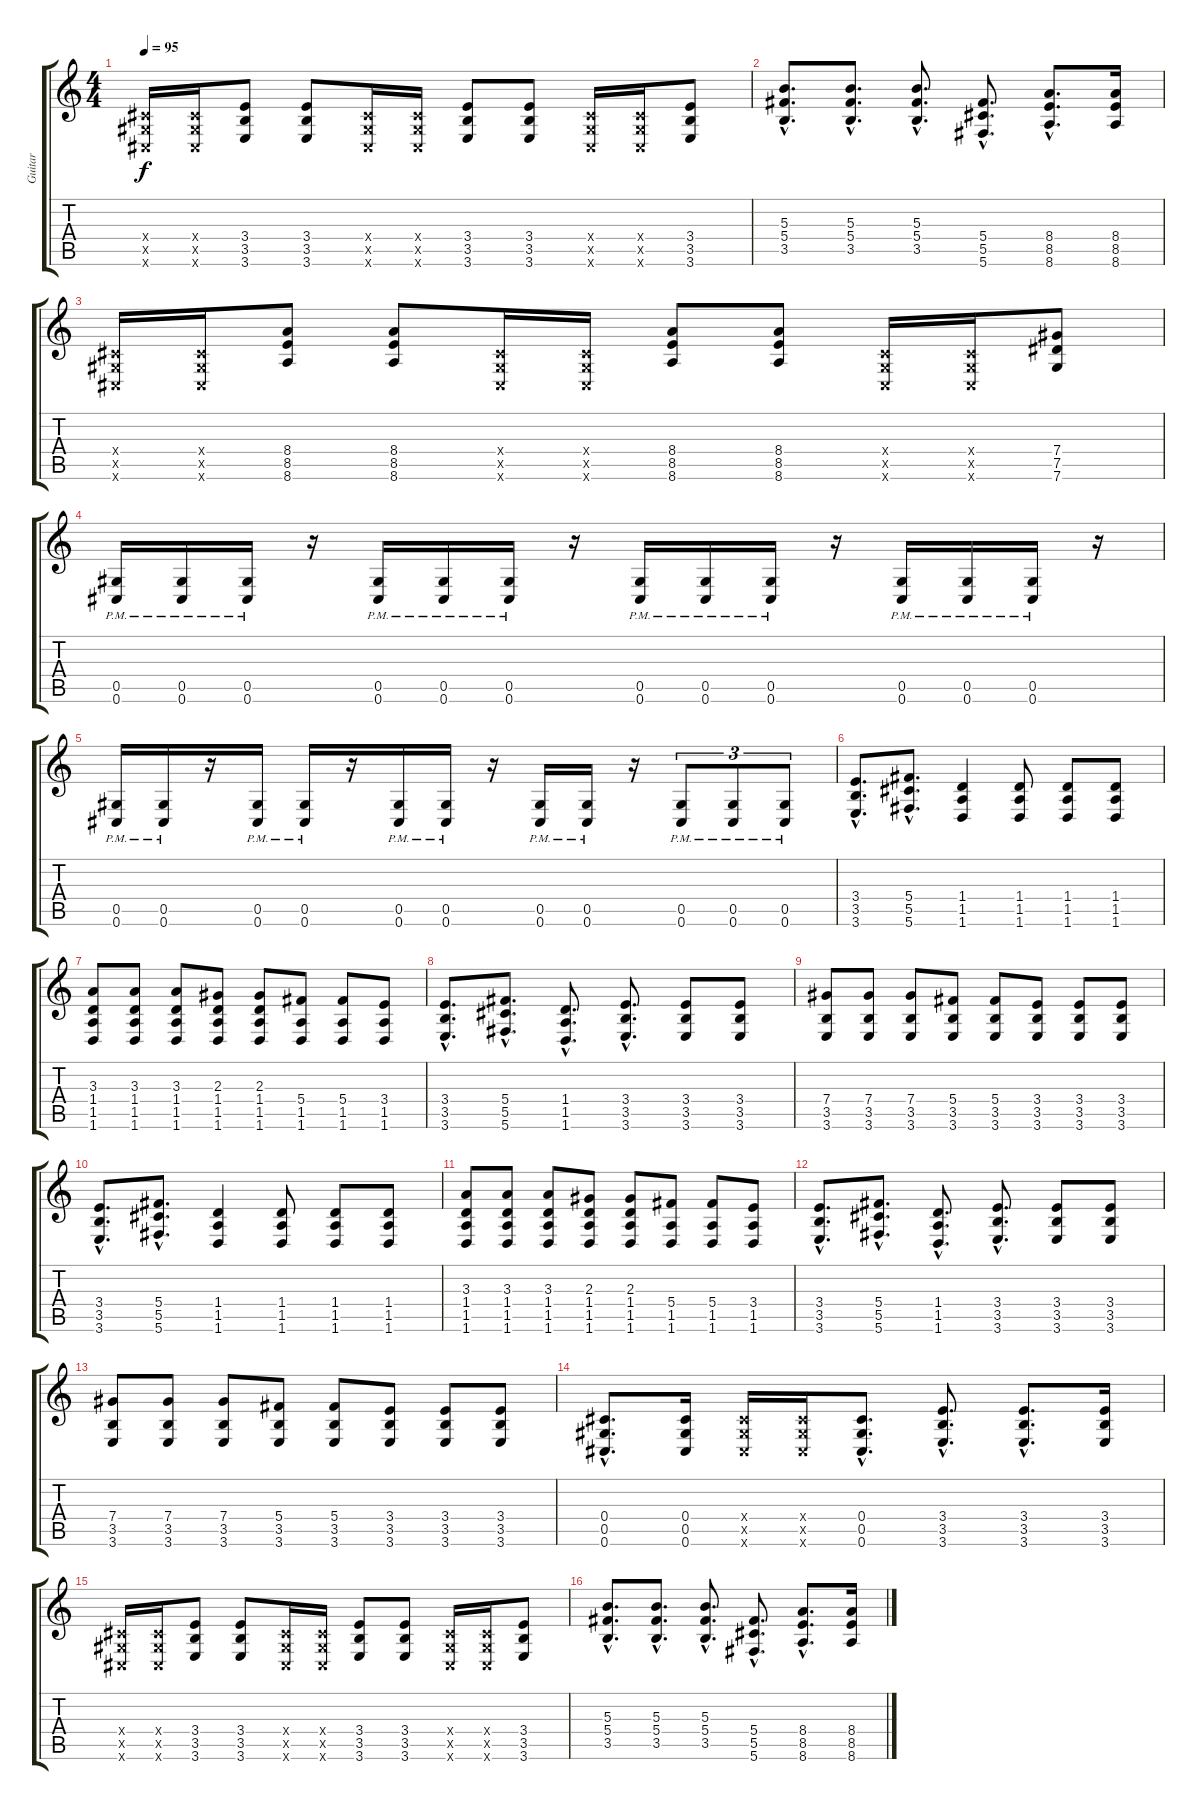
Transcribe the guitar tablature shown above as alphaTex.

\track ("Guitar" "Guitar") {instrument distortionguitar}
\staff {score tabs}
\tuning (Eb4 Bb3 Gb3 Db3 Ab2 Db2) {hide}
\ts (4 4)
\tempo 95
\clef g2
\ks c
(0.4{x} 0.5{x} 0.6{x}).16{dy f} (0.4{x} 0.5{x} 0.6{x}).16 (3.4 3.5 3.6).8 (3.4 3.5 3.6).8 (0.4{x} 0.5{x} 0.6{x}).16 (0.4{x} 0.5{x} 0.6{x}).16 (3.4 3.5 3.6).8 (3.4 3.5 3.6).8 (0.4{x} 0.5{x} 0.6{x}).16 (0.4{x} 0.5{x} 0.6{x}).16 (3.4 3.5 3.6).8 |
(5.3{hac} 5.4{hac} 3.5{hac}).8{d} (5.3{hac} 5.4{hac} 3.5{hac}).8{d} (5.3{hac} 5.4{hac} 3.5{hac}).8{d} (5.4{hac} 5.5{hac} 5.6{hac}).8{d} (8.4{hac} 8.5{hac} 8.6{hac}).8{d} (8.4 8.5 8.6).16 |
(0.4{x} 0.5{x} 0.6{x}).16 (0.4{x} 0.5{x} 0.6{x}).16 (8.4 8.5 8.6).8 (8.4 8.5 8.6).8 (0.4{x} 0.5{x} 0.6{x}).16 (0.4{x} 0.5{x} 0.6{x}).16 (8.4 8.5 8.6).8 (8.4 8.5 8.6).8 (0.4{x} 0.5{x} 0.6{x}).16 (0.4{x} 0.5{x} 0.6{x}).16 (7.4 7.5 7.6).8 |
(0.5{pm} 0.6{pm}).16 (0.5{pm} 0.6{pm}).16 (0.5{pm} 0.6{pm}).16 r.16 (0.5{pm} 0.6{pm}).16 (0.5{pm} 0.6{pm}).16 (0.5{pm} 0.6{pm}).16 r.16 (0.5{pm} 0.6{pm}).16 (0.5{pm} 0.6{pm}).16 (0.5{pm} 0.6{pm}).16 r.16 (0.5{pm} 0.6{pm}).16 (0.5{pm} 0.6{pm}).16 (0.5{pm} 0.6{pm}).16 r.16 |
(0.5{pm} 0.6{pm}).16 (0.5{pm} 0.6{pm}).16 r.16 (0.5{pm} 0.6{pm}).16 (0.5{pm} 0.6{pm}).16 r.16 (0.5{pm} 0.6{pm}).16 (0.5{pm} 0.6{pm}).16 r.16 (0.5{pm} 0.6{pm}).16 (0.5{pm} 0.6{pm}).16 r.16 (0.5{pm} 0.6{pm}).8{tu (3 2)} (0.5{pm} 0.6{pm}).8{tu (3 2)} (0.5{pm} 0.6{pm}).8{tu (3 2)} |
(3.4{hac} 3.5{hac} 3.6{hac}).8{d} (5.4{hac} 5.5{hac} 5.6{hac}).8{d} (1.4 1.5 1.6).4 (1.4 1.5 1.6).8 (1.4 1.5 1.6).8 (1.4 1.5 1.6).8 |
(3.3 1.4 1.5 1.6).8 (3.3 1.4 1.5 1.6).8 (3.3 1.4 1.5 1.6).8 (2.3 1.4 1.5 1.6).8 (2.3 1.4 1.5 1.6).8 (5.4 1.5 1.6).8 (5.4 1.5 1.6).8 (3.4 1.5 1.6).8 |
(3.4{hac} 3.5{hac} 3.6{hac}).8{d} (5.4{hac} 5.5{hac} 5.6{hac}).8{d} (1.4{hac} 1.5{hac} 1.6{hac}).8{d} (3.4{hac} 3.5{hac} 3.6{hac}).8{d} (3.4 3.5 3.6).8 (3.4 3.5 3.6).8 |
(7.4 3.5 3.6).8 (7.4 3.5 3.6).8 (7.4 3.5 3.6).8 (5.4 3.5 3.6).8 (5.4 3.5 3.6).8 (3.4 3.5 3.6).8 (3.4 3.5 3.6).8 (3.4 3.5 3.6).8 |
(3.4{hac} 3.5{hac} 3.6{hac}).8{d} (5.4{hac} 5.5{hac} 5.6{hac}).8{d} (1.4 1.5 1.6).4 (1.4 1.5 1.6).8 (1.4 1.5 1.6).8 (1.4 1.5 1.6).8 |
(3.3 1.4 1.5 1.6).8 (3.3 1.4 1.5 1.6).8 (3.3 1.4 1.5 1.6).8 (2.3 1.4 1.5 1.6).8 (2.3 1.4 1.5 1.6).8 (5.4 1.5 1.6).8 (5.4 1.5 1.6).8 (3.4 1.5 1.6).8 |
(3.4{hac} 3.5{hac} 3.6{hac}).8{d} (5.4{hac} 5.5{hac} 5.6{hac}).8{d} (1.4{hac} 1.5{hac} 1.6{hac}).8{d} (3.4{hac} 3.5{hac} 3.6{hac}).8{d} (3.4 3.5 3.6).8 (3.4 3.5 3.6).8 |
(7.4 3.5 3.6).8 (7.4 3.5 3.6).8 (7.4 3.5 3.6).8 (5.4 3.5 3.6).8 (5.4 3.5 3.6).8 (3.4 3.5 3.6).8 (3.4 3.5 3.6).8 (3.4 3.5 3.6).8 |
(0.4{hac} 0.5{hac} 0.6{hac}).8{d} (0.4 0.5 0.6).16 (0.4{x} 0.5{x} 0.6{x}).16 (0.4{x} 0.5{x} 0.6{x}).16 (0.4{hac} 0.5{hac} 0.6{hac}).8{d} (3.4{hac} 3.5{hac} 3.6{hac}).8{d} (3.4{hac} 3.5{hac} 3.6{hac}).8{d} (3.4 3.5 3.6).16 |
(0.4{x} 0.5{x} 0.6{x}).16 (0.4{x} 0.5{x} 0.6{x}).16 (3.4 3.5 3.6).8 (3.4 3.5 3.6).8 (0.4{x} 0.5{x} 0.6{x}).16 (0.4{x} 0.5{x} 0.6{x}).16 (3.4 3.5 3.6).8 (3.4 3.5 3.6).8 (0.4{x} 0.5{x} 0.6{x}).16 (0.4{x} 0.5{x} 0.6{x}).16 (3.4 3.5 3.6).8 |
(5.3{hac} 5.4{hac} 3.5{hac}).8{d} (5.3{hac} 5.4{hac} 3.5{hac}).8{d} (5.3{hac} 5.4{hac} 3.5{hac}).8{d} (5.4{hac} 5.5{hac} 5.6{hac}).8{d} (8.4{hac} 8.5{hac} 8.6{hac}).8{d} (8.4 8.5 8.6).16
